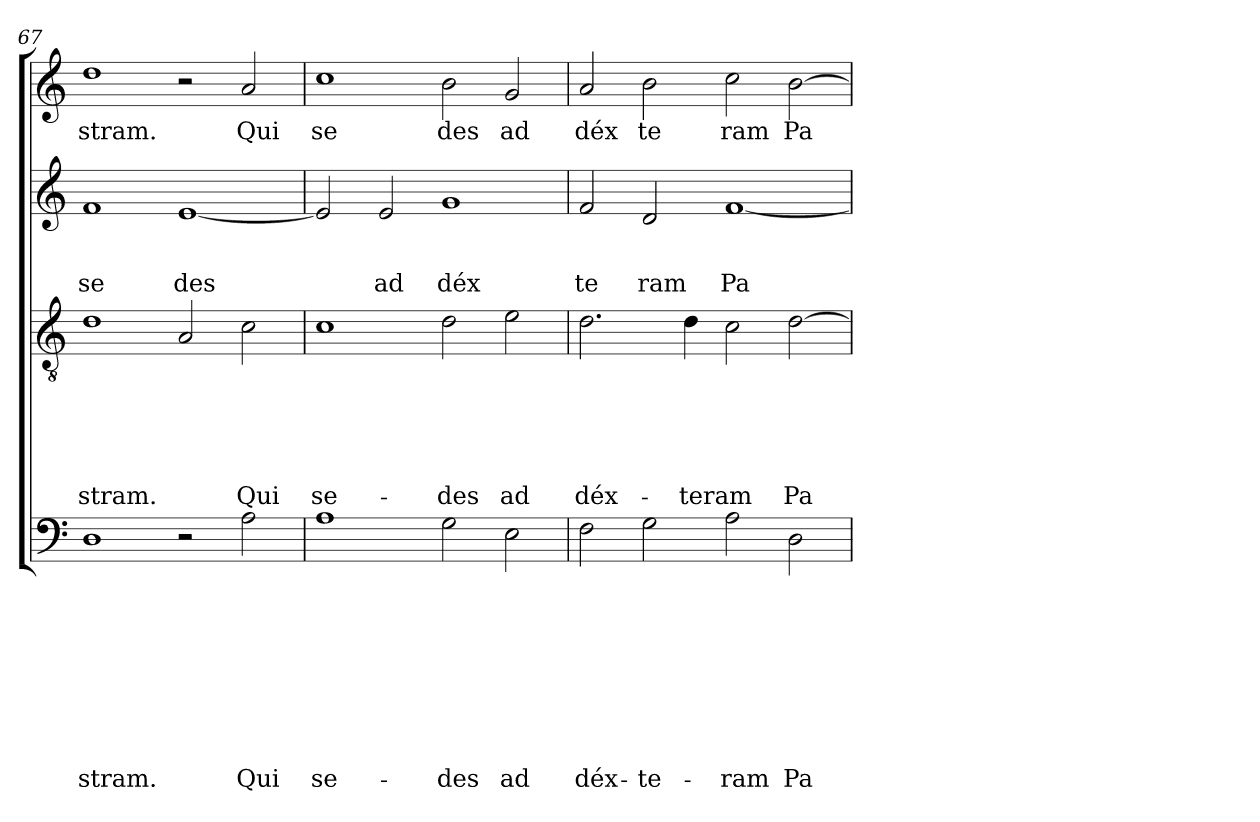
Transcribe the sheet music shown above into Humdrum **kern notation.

**kern	**text	**text	**text	**text	**text	**text	**text	**text	**text	**kern	**text	**text	**text	**text	**text	**text	**kern	**text	**text	**text	**kern	**text
*part4	*part4	*part4	*part4	*part4	*part4	*part4	*part4	*part4	*part4	*part3	*part3	*part3	*part3	*part3	*part3	*part3	*part2	*part2	*part2	*part2	*part1	*part1
*staff4	*staff4	*staff4	*staff4	*staff4	*staff4	*staff4	*staff4	*staff4	*staff4	*staff3	*staff3	*staff3	*staff3	*staff3	*staff3	*staff3	*staff2	*staff2	*staff2	*staff2	*staff1	*staff1
*clefF4	*	*	*	*	*	*	*	*	*	*clefGv2	*	*	*	*	*	*	*clefG2	*	*	*	*clefG2	*
*k[]	*	*	*	*	*	*	*	*	*	*k[]	*	*	*	*	*	*	*k[]	*	*	*	*k[]	*
*C:	*	*	*	*	*	*	*	*	*	*C:	*	*	*	*	*	*	*C:	*	*	*	*C:	*
=67	=67	=67	=67	=67	=67	=67	=67	=67	=67	=67	=67	=67	=67	=67	=67	=67	=67	=67	=67	=67	=67	=67
!	!	!	!	!	!	!	!	!	!LO:LY:b	!	!	!	!	!	!	!LO:LY:b	!	!	!	!LO:LY:b	!	!LO:LY:b
1D	.	.	.	.	.	.	.	.	stram.	1d	.	.	.	.	.	stram.	1f	.	.	se	1dd	stram.
!	!	!	!	!	!	!	!	!	!	!	!	!	!	!	!	!	!	!	!	!LO:LY:b	!	!
2r	.	.	.	.	.	.	.	.	.	2A/	.	.	.	.	.	.	[<1e	.	.	des	2r	.
!	!	!	!	!	!	!	!	!	!LO:LY:b	!	!	!	!	!	!	!LO:LY:b	!	!	!	!	!	!LO:LY:b
2A\	.	.	.	.	.	.	.	.	Qui	2c\	.	.	.	.	.	Qui	.	.	.	.	2a</	Qui
!!LO:LB:g=z
=68	=68	=68	=68	=68	=68	=68	=68	=68	=68	=68	=68	=68	=68	=68	=68	=68	=68	=68	=68	=68	=68	=68
!	!	!	!	!	!	!	!	!	!LO:LY:b	!	!	!	!	!	!	!LO:LY:b	!	!	!	!	!	!LO:LY:b
1A	.	.	.	.	.	.	.	.	se-	1c	.	.	.	.	.	se-	2e/]	.	.	.	1cc	se
!	!	!	!	!	!	!	!	!	!	!	!	!	!	!	!	!	!	!	!	!LO:LY:b	!	!
.	.	.	.	.	.	.	.	.	.	.	.	.	.	.	.	.	2e/	.	.	ad	.	.
!	!	!	!	!	!	!	!	!	!LO:LY:b	!	!	!	!	!	!	!LO:LY:b	!	!	!	!LO:LY:b	!	!LO:LY:b
2G\	.	.	.	.	.	.	.	.	-des	2d\	.	.	.	.	.	-des	1g	.	.	déx	2b\	des
!	!	!	!	!	!	!	!	!	!LO:LY:b	!	!	!	!	!	!	!LO:LY:b	!	!	!	!	!	!LO:LY:b
2E\	.	.	.	.	.	.	.	.	ad	2e\	.	.	.	.	.	ad	.	.	.	.	2g/	ad
=69	=69	=69	=69	=69	=69	=69	=69	=69	=69	=69	=69	=69	=69	=69	=69	=69	=69	=69	=69	=69	=69	=69
!	!	!	!	!	!	!	!	!	!LO:LY:b	!	!	!	!	!	!	!LO:LY:b	!	!	!	!LO:LY:b	!	!LO:LY:b
2F\	.	.	.	.	.	.	.	.	déx-	2.d\	.	.	.	.	.	déx-	2f/	.	.	te	2a/	déx
!	!	!	!	!	!	!	!	!	!LO:LY:b	!	!	!	!	!	!	!	!	!	!	!LO:LY:b	!	!LO:LY:b
2G\	.	.	.	.	.	.	.	.	-te-	.	.	.	.	.	.	.	2d/	.	.	ram	2b\	te
!	!	!	!	!	!	!	!	!	!	!	!	!	!	!	!	!LO:LY:b	!	!	!	!	!	!
.	.	.	.	.	.	.	.	.	.	4d\	.	.	.	.	.	-teram	.	.	.	.	.	.
!	!	!	!	!	!	!	!	!	!LO:LY:b	!	!	!	!	!	!	!	!	!	!	!LO:LY:b	!	!LO:LY:b
2A\	.	.	.	.	.	.	.	.	-ram	2c\	.	.	.	.	.	.	[<1f	.	.	Pa	2cc\	ram
!	!	!	!	!	!	!	!	!	!LO:LY:b	!	!	!	!	!	!	!LO:LY:b	!	!	!	!	!	!LO:LY:b
2D\	.	.	.	.	.	.	.	.	Pa-	[>2d\	.	.	.	.	.	Pa-	.	.	.	.	[>2b\	Pa
=	=	=	=	=	=	=	=	=	=	=	=	=	=	=	=	=	=	=	=	=	=	=
*-	*-	*-	*-	*-	*-	*-	*-	*-	*-	*-	*-	*-	*-	*-	*-	*-	*-	*-	*-	*-	*-	*-
